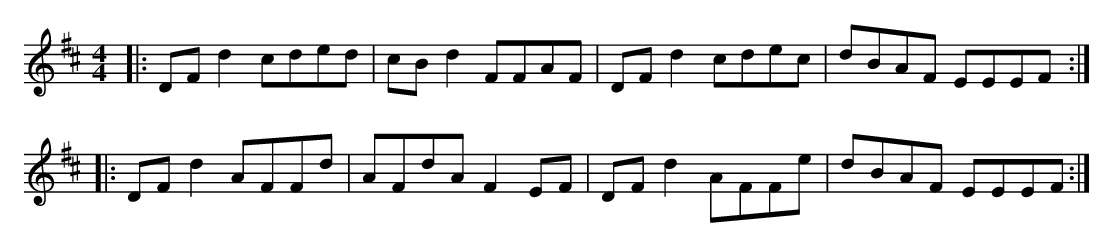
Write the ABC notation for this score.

X:1
M:4/4
K:D
|:DF d2 cded|cBd2 FFAF|DF d2 cdec|dBAF EEEF:|
|:DF d2 AFFd|AFdA F2 EF|DF d2 AFFe|dBAF EEEF:|
